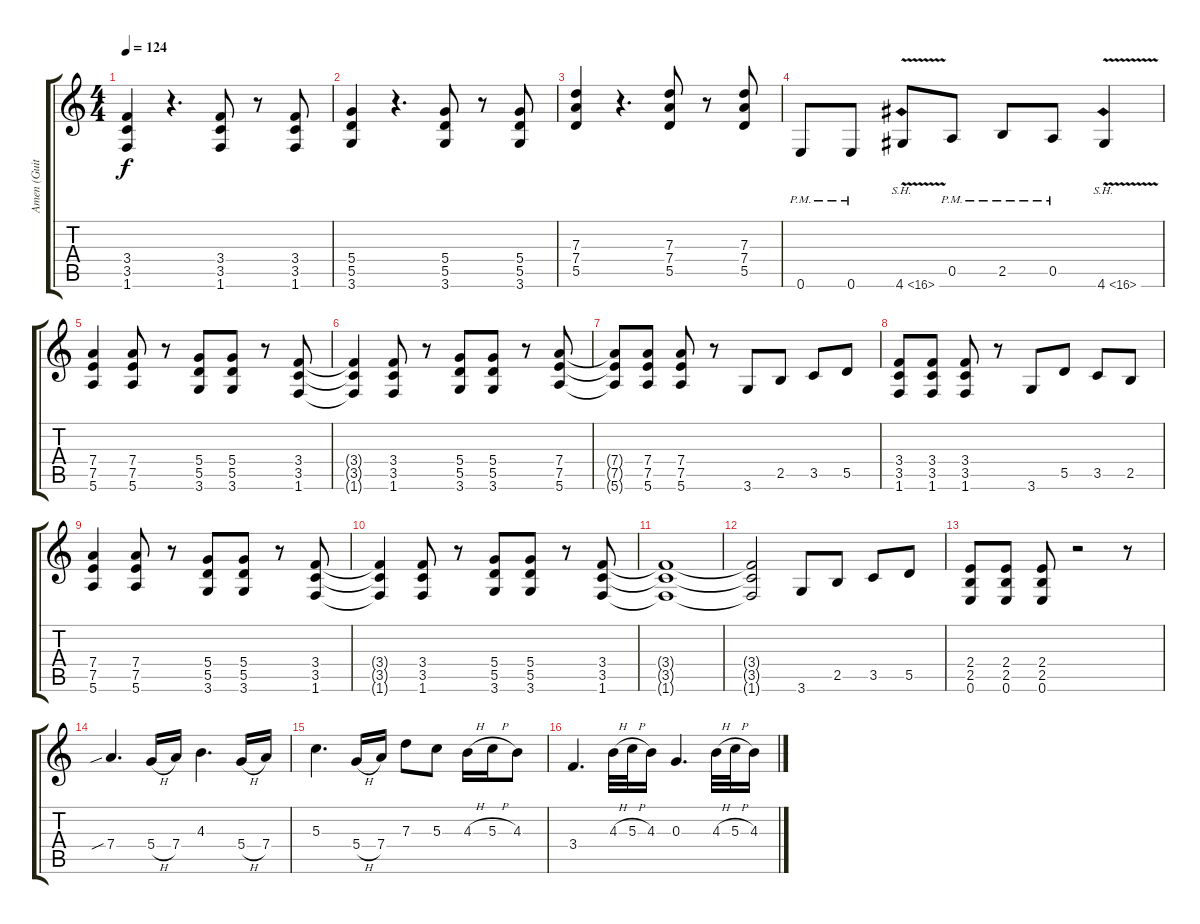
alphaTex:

\track ("Amen (Guitar)" "Amen (Guit") {instrument distortionguitar}
\staff {score tabs}
\tuning (E4 B3 G3 D3 A2 E2) {hide}
\ts (4 4)
\tempo 124
\clef g2
\ks c
(3.4 3.5 1.6).4{dy f} r.4{d} (3.4 3.5 1.6).8 r.8 (3.4 3.5 1.6).8 |
(5.4 5.5 3.6).4 r.4{d} (5.4 5.5 3.6).8 r.8 (5.4 5.5 3.6).8 |
(7.3 7.4 5.5).4 r.4{d} (7.3 7.4 5.5).8 r.8 (7.3 7.4 5.5).8 |
0.6{pm}.8 0.6{pm}.8 4.6{sh 12 v}.8 0.5{pm}.8 2.5{pm}.8 0.5{pm}.8 4.6{sh 12 v}.4 |
(7.4 7.5 5.6).4 (7.4 7.5 5.6).8 r.8 (5.4 5.5 3.6).8 (5.4 5.5 3.6).8 r.8 (3.4 3.5 1.6).8 |
(3.4{t} 3.5{t} 1.6{t}).4 (3.4 3.5 1.6).8 r.8 (5.4 5.5 3.6).8 (5.4 5.5 3.6).8 r.8 (7.4 7.5 5.6).8 |
(7.4{t} 7.5{t} 5.6{t}).8 (7.4 7.5 5.6).8 (7.4 7.5 5.6).8 r.8 3.6.8 2.5.8 3.5.8 5.5.8 |
(3.4 3.5 1.6).8 (3.4 3.5 1.6).8 (3.4 3.5 1.6).8 r.8 3.6.8 5.5.8 3.5.8 2.5.8 |
(7.4 7.5 5.6).4 (7.4 7.5 5.6).8 r.8 (5.4 5.5 3.6).8 (5.4 5.5 3.6).8 r.8 (3.4 3.5 1.6).8 |
(3.4{t} 3.5{t} 1.6{t}).4 (3.4 3.5 1.6).8 r.8 (5.4 5.5 3.6).8 (5.4 5.5 3.6).8 r.8 (3.4 3.5 1.6).8 |
(3.4{t} 3.5{t} 1.6{t}).1 |
(3.4{t} 3.5{t} 1.6{t}).2 3.6.8 2.5.8 3.5.8 5.5.8 |
(2.4 2.5 0.6).8 (2.4 2.5 0.6).8 (2.4 2.5 0.6).8 r.2 r.8 |
7.4{sib}.4{d} 5.4{h}.16 7.4.16 4.3.4{d} 5.4{h}.16 7.4.16 |
5.3.4{d} 5.4{h}.16 7.4.16 7.3.8 5.3.8 4.3{h}.16 5.3{h}.16 4.3.8 |
3.4.4{d} 4.3{h}.32 5.3{h}.32 4.3.16 0.3.4{d} 4.3{h}.32 5.3{h}.32 4.3.16
